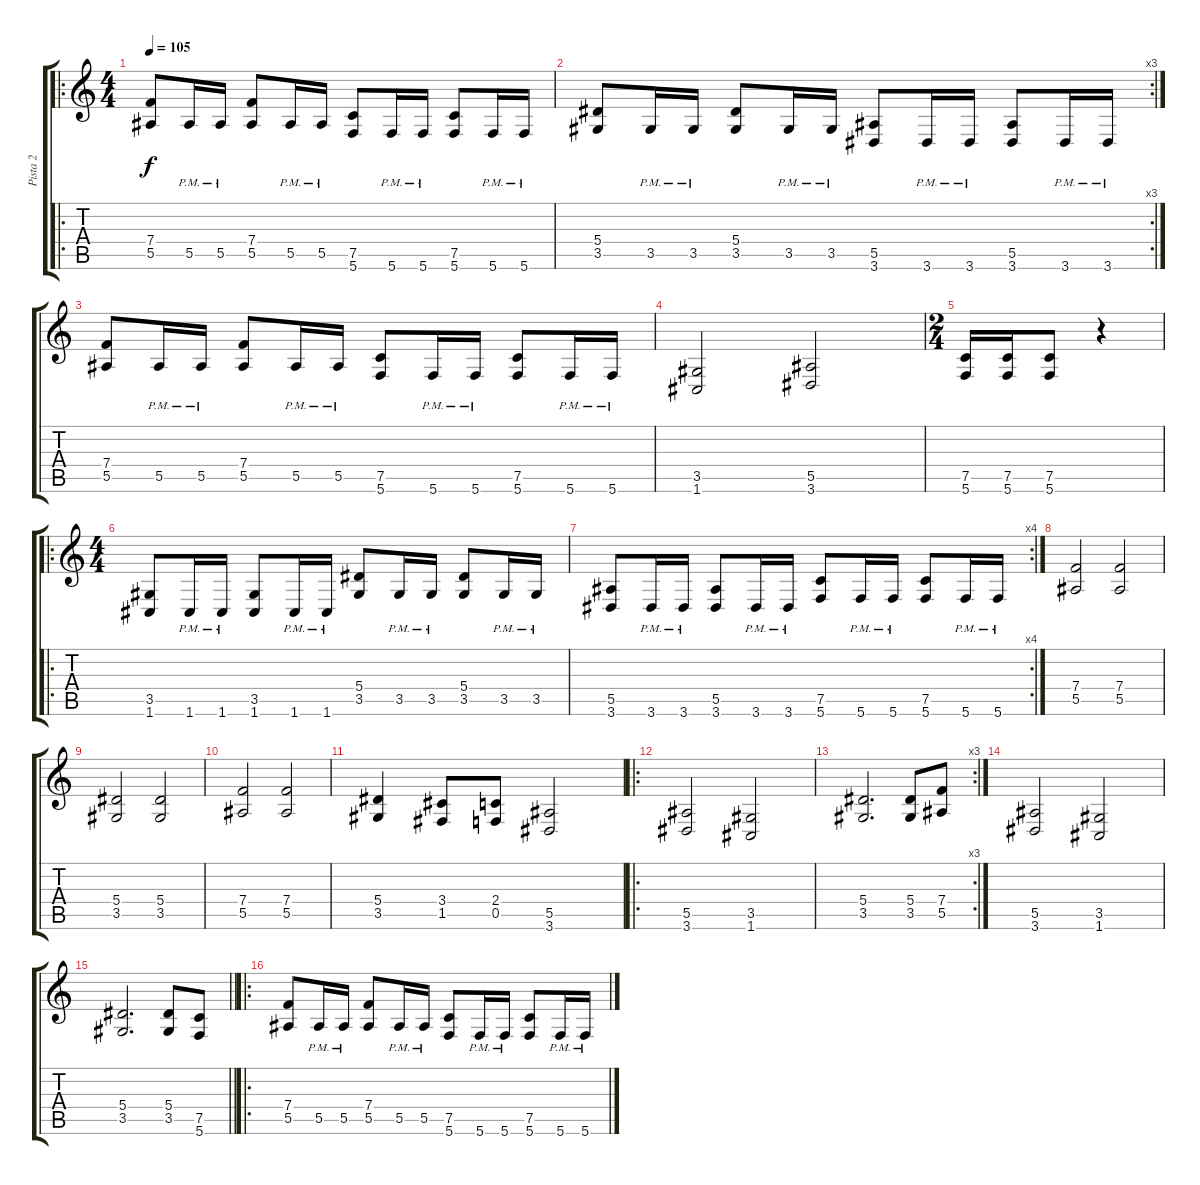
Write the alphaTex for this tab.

\track ("Pista 2" "Pista 2") {instrument distortionguitar}
\staff {score tabs}
\tuning (C4 G3 Eb3 Bb2 F2 C2) {hide}
\ro
\ts (4 4)
\tempo 105
\clef g2
\ks c
(7.4 5.5).8{dy f} 5.5{pm}.16 5.5{pm}.16 (7.4 5.5).8 5.5{pm}.16 5.5{pm}.16 (7.5 5.6).8 5.6{pm}.16 5.6{pm}.16 (7.5 5.6).8 5.6{pm}.16 5.6{pm}.16 |
\rc 3
(5.4 3.5).8 3.5{pm}.16 3.5{pm}.16 (5.4 3.5).8 3.5{pm}.16 3.5{pm}.16 (5.5 3.6).8 3.6{pm}.16 3.6{pm}.16 (5.5 3.6).8 3.6{pm}.16 3.6{pm}.16 |
(7.4 5.5).8 5.5{pm}.16 5.5{pm}.16 (7.4 5.5).8 5.5{pm}.16 5.5{pm}.16 (7.5 5.6).8 5.6{pm}.16 5.6{pm}.16 (7.5 5.6).8 5.6{pm}.16 5.6{pm}.16 |
(3.5 1.6).2 (5.5 3.6).2 |
\ts (2 4)
(7.5 5.6).16 (7.5 5.6).16 (7.5 5.6).8 r.4 |
\ro
\ts (4 4)
(3.5 1.6).8 1.6{pm}.16 1.6{pm}.16 (3.5 1.6).8 1.6{pm}.16 1.6{pm}.16 (5.4 3.5).8 3.5{pm}.16 3.5{pm}.16 (5.4 3.5).8 3.5{pm}.16 3.5{pm}.16 |
\rc 4
(5.5 3.6).8 3.6{pm}.16 3.6{pm}.16 (5.5 3.6).8 3.6{pm}.16 3.6{pm}.16 (7.5 5.6).8 5.6{pm}.16 5.6{pm}.16 (7.5 5.6).8 5.6{pm}.16 5.6{pm}.16 |
(7.4 5.5).2 (7.4 5.5).2 |
(5.4 3.5).2 (5.4 3.5).2 |
(7.4 5.5).2 (7.4 5.5).2 |
(5.4 3.5).4 (3.4 1.5).8 (2.4 0.5).8 (5.5 3.6).2 |
\ro
(5.5 3.6).2 (3.5 1.6).2 |
\rc 3
(5.4 3.5).2{d} (5.4 3.5).8 (7.4 5.5).8 |
(5.5 3.6).2 (3.5 1.6).2 |
\barLineRight lightlight
(5.4 3.5).2{d} (5.4 3.5).8 (7.5 5.6).8 |
\ro
(7.4 5.5).8 5.5{pm}.16 5.5{pm}.16 (7.4 5.5).8 5.5{pm}.16 5.5{pm}.16 (7.5 5.6).8 5.6{pm}.16 5.6{pm}.16 (7.5 5.6).8 5.6{pm}.16 5.6{pm}.16
